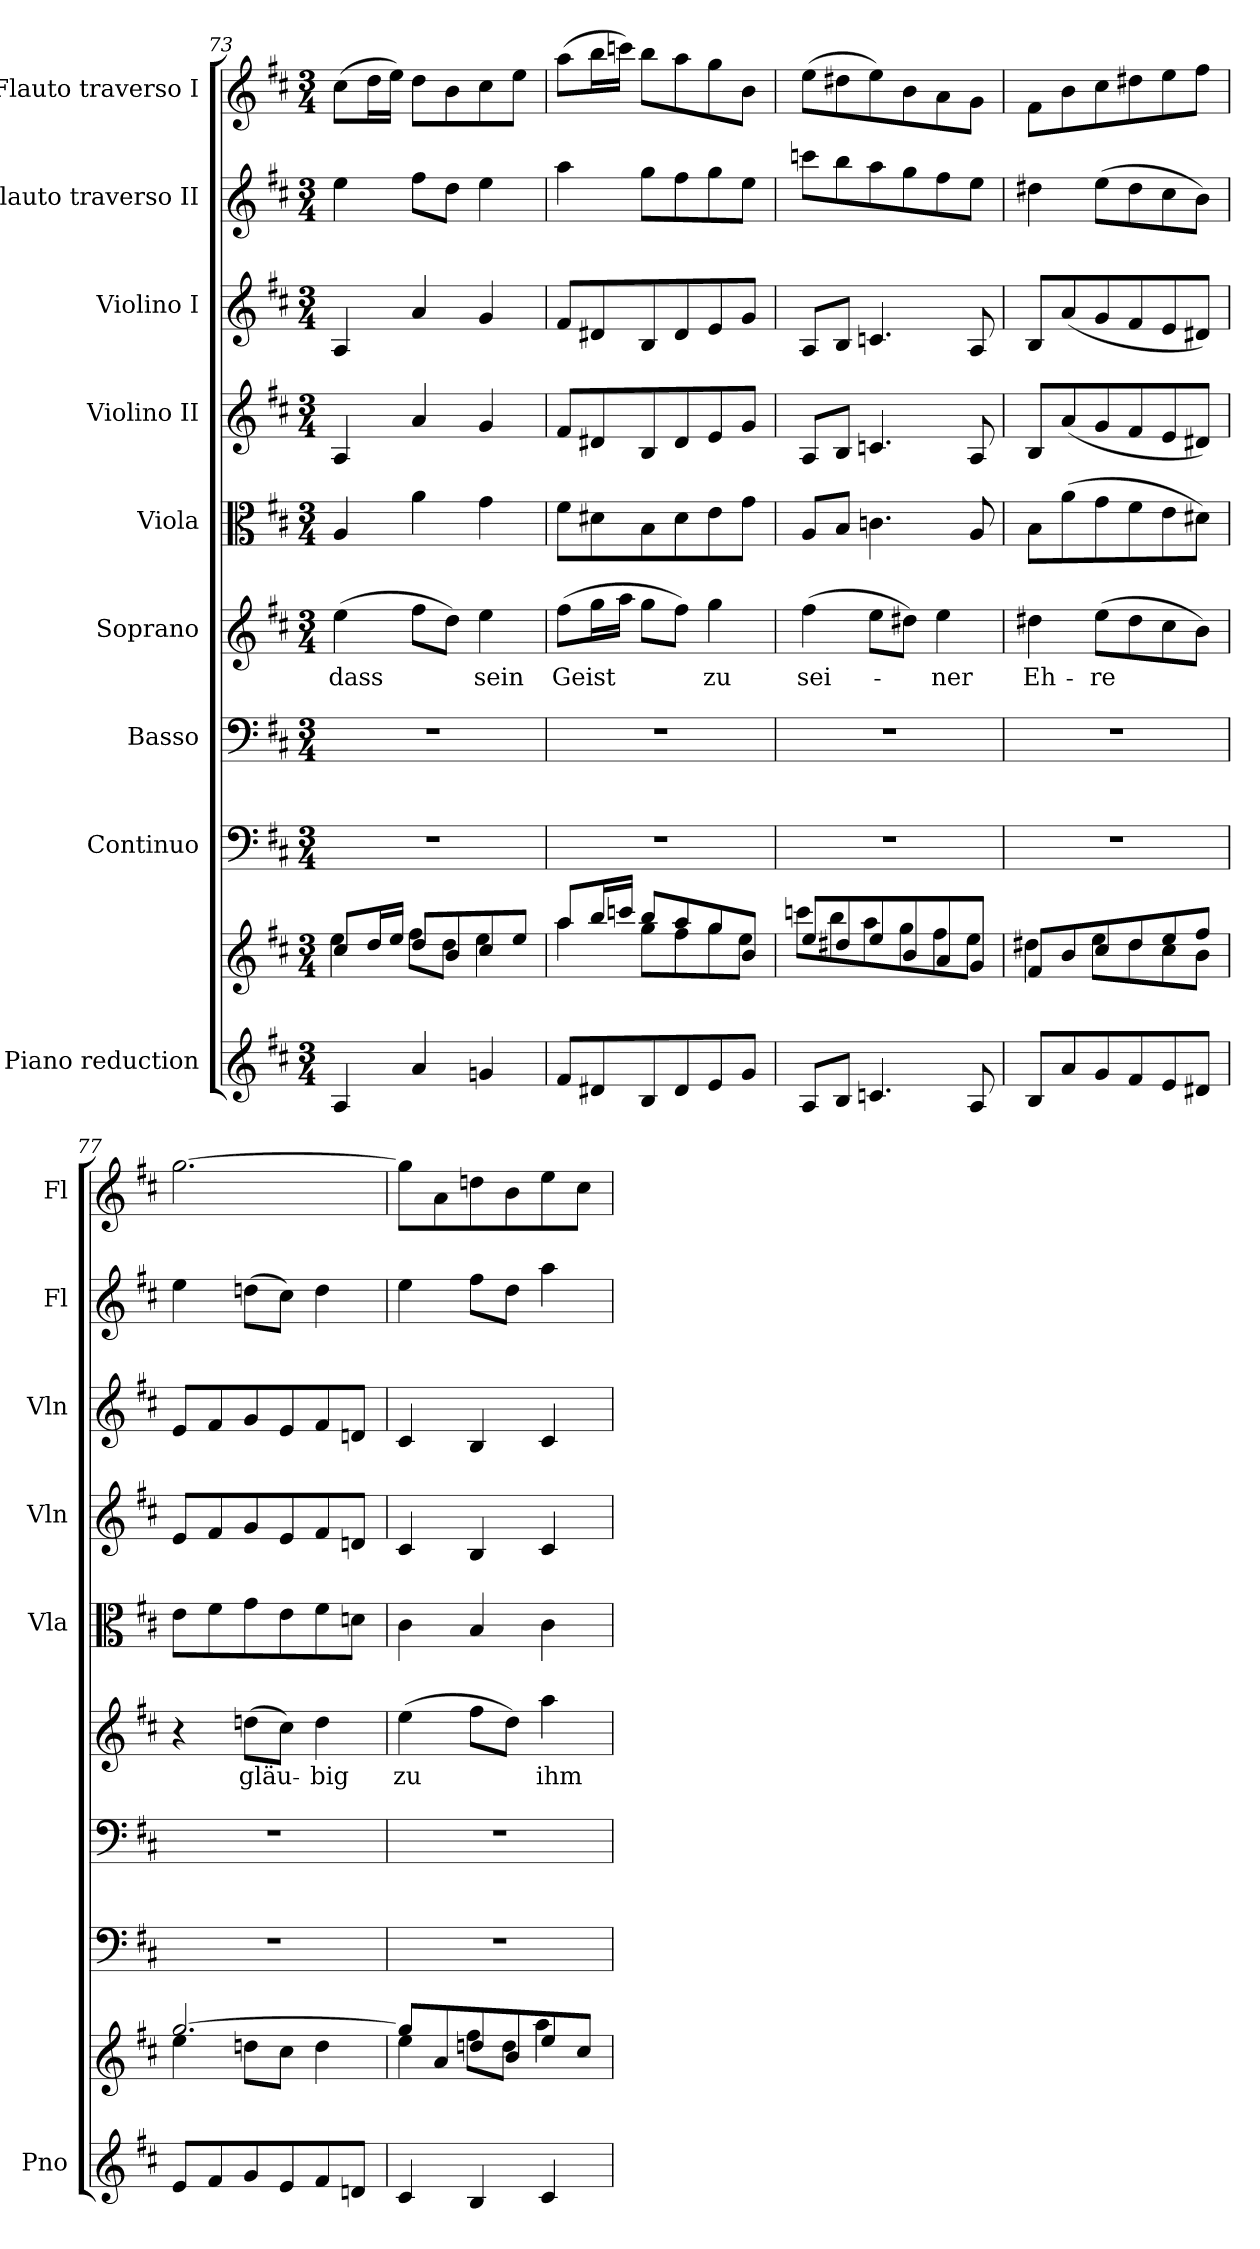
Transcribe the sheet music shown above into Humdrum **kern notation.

**kern	**kern	**kern	**kern	**kern	**text	**kern	**kern	**kern	**kern	**kern
*part9	*part9	*part8	*part7	*part6	*part6	*part5	*part4	*part3	*part2	*part1
*staff10	*staff9	*staff8	*staff7	*staff6	*staff6	*staff5	*staff4	*staff3	*staff2	*staff1
*I"Piano reduction	*	*I"Continuo	*I"Basso	*I"Soprano	*	*I"Viola	*I"Violino II	*I"Violino I	*I"Flauto traverso II	*I"Flauto traverso I
*I'Pno	*	*	*	*	*	*I'Vla	*I'Vln	*I'Vln	*I'Fl	*I'Fl
!!LO:LB:g=z
*clefG2	*clefG2	*clefF4	*clefF4	*clefG2	*	*clefC3	*clefG2	*clefG2	*clefG2	*clefG2
*k[f#c#]	*k[f#c#]	*k[f#c#]	*k[f#c#]	*k[f#c#]	*	*k[f#c#]	*k[f#c#]	*k[f#c#]	*k[f#c#]	*k[f#c#]
*M3/4	*M3/4	*M3/4	*M3/4	*M3/4	*	*M3/4	*M3/4	*M3/4	*M3/4	*M3/4
=73	=73	=73	=73	=73	=73	=73	=73	=73	=73	=73
*	*^	*	*	*	*	*	*	*	*	*
!	!	!	!	!	!	!LO:LY:b	!	!	!	!	!
4A/	8cc#/L	4ee\	2.r	2.r	(4ee\	dass	4A/	4A/	4A/	4ee\	(8cc#\L
.	16dd/L	.	.	.	.	.	.	.	.	.	16dd\L
.	16ee/JJ	.	.	.	.	.	.	.	.	.	16ee\JJ)
4a/	8dd/L	8ff#\L	.	.	8ff#\L	.	4a\	4a/	4a/	8ff#\L	8dd\L
.	8b/	8dd\J	.	.	8dd\J)	.	.	.	.	8dd\J	8b\
!	!	!	!	!	!	!LO:LY:b	!	!	!	!	!
4gn/	8cc#/	4ee\	.	.	4ee\	sein	4g\	4g/	4g/	4ee\	8cc#\
.	8ee/J	.	.	.	.	.	.	.	.	.	8ee\J
=74	=74	=74	=74	=74	=74	=74	=74	=74	=74	=74	=74
!	!	!	!	!	!	!LO:LY:b	!	!	!	!	!
8f#/L	8aa/L	4aa\	2.r	2.r	(8ff#\L	Geist	8f#\L	8f#/L	8f#/L	4aa\	(8aa\L
8d#X/	16bb/L	.	.	.	16gg\L	.	8d#X\	8d#X/	8d#X/	.	16bb\L
.	16cccn/JJ	.	.	.	16aa\JJ	.	.	.	.	.	16cccn\JJ)
8B/	8bb/L	8gg\L	.	.	8gg\L	.	8B\	8B/	8B/	8gg\L	8bb\L
8d#/	8aa/	8ff#\	.	.	8ff#\J)	.	8d#\	8d#/	8d#/	8ff#\	8aa\
!	!	!	!	!	!	!LO:LY:b	!	!	!	!	!
8e/	8gg/	8gg\	.	.	4gg\	zu	8e\	8e/	8e/	8gg\	8gg\
8g/J	8b/J	8ee\J	.	.	.	.	8g\J	8g/J	8g/J	8ee\J	8b\J
=75	=75	=75	=75	=75	=75	=75	=75	=75	=75	=75	=75
!	!	!	!	!	!	!LO:LY:b	!	!	!	!	!
8A/L	8ee/L	8cccn\L	2.r	2.r	(4ff#\	sei-	8A/L	8A/L	8A/L	8cccn\L	(8ee\L
8B/J	8dd#X/	8bb\	.	.	.	.	8B/J	8B/J	8B/J	8bb\	8dd#X\
4.cn/	8ee/	8aa\	.	.	8ee\L	.	4.cn\	4.cn/	4.cn/	8aa\	8ee\)
.	8b/	8gg\	.	.	8dd#X\J)	.	.	.	.	8gg\	8b\
!	!	!	!	!	!	!LO:LY:b	!	!	!	!	!
.	8a/	8ff#\	.	.	4ee\	-ner	.	.	.	8ff#\	8a\
8A/	8g/J	8ee\J	.	.	.	.	8A/	8A/	8A/	8ee\J	8g\J
=76	=76	=76	=76	=76	=76	=76	=76	=76	=76	=76	=76
!	!	!	!	!	!	!LO:LY:b	!	!	!	!	!
8B/L	8f#/L	4dd#X\	2.r	2.r	4dd#X\	Eh-	8B\L	8B/L	8B/L	4dd#X\	8f#\L
8a/	8b/	.	.	.	.	.	(8a\	(8a/	(8a/	.	8b\
!	!	!	!	!	!	!LO:LY:b	!	!	!	!	!
8g/	8cc#/	8ee\L	.	.	(8ee\L	-re	8g\	8g/	8g/	(8ee\L	8cc#\
8f#/	8dd#/	8dd#\	.	.	8dd#\	.	8f#\	8f#/	8f#/	8dd#\	8dd#X\
8e/	8ee/	8cc#\	.	.	8cc#\	.	8e\	8e/	8e/	8cc#\	8ee\
8d#X/J	8ff#/J	8b\J	.	.	8b\J)	.	8d#X\J)	8d#X/J)	8d#X/J)	8b\J)	8ff#\J
=77	=77	=77	=77	=77	=77	=77	=77	=77	=77	=77	=77
8e/L	[2.gg/	4ee\	2.r	2.r	4r	.	8e\L	8e/L	8e/L	4ee\	[2.gg\
8f#/	.	.	.	.	.	.	8f#\	8f#/	8f#/	.	.
!	!	!	!	!	!	!LO:LY:b	!	!	!	!	!
8g/	.	8ddn\L	.	.	(8ddn\L	gläu-	8g\	8g/	8g/	(8ddn\L	.
8e/	.	8cc#\J	.	.	8cc#\J)	.	8e\	8e/	8e/	8cc#\J)	.
!	!	!	!	!	!	!LO:LY:b	!	!	!	!	!
8f#/	.	4dd\	.	.	4dd\	-big	8f#\	8f#/	8f#/	4dd\	.
8dn/J	.	.	.	.	.	.	8dn\J	8dn/J	8dn/J	.	.
=78	=78	=78	=78	=78	=78	=78	=78	=78	=78	=78	=78
!	!	!	!	!	!	!LO:LY:b	!	!	!	!	!
4c#/	8gg/L]	4ee\	2.r	2.r	(4ee\	zu	4c#\	4c#/	4c#/	4ee\	8gg\L]
.	8a/	.	.	.	.	.	.	.	.	.	8a\
4B/	8ddn/	8ff#\L	.	.	8ff#\L	.	4B/	4B/	4B/	8ff#\L	8ddn\
.	8b/	8dd\J	.	.	8dd\J)	.	.	.	.	8dd\J	8b\
!	!	!	!	!	!	!LO:LY:b	!	!	!	!	!
4c#/	8ee/	4aa\	.	.	4aa\	ihm	4c#\	4c#/	4c#/	4aa\	8ee\
.	8cc#/J	.	.	.	.	.	.	.	.	.	8cc#\J
*	*v	*v	*	*	*	*	*	*	*	*	*
=	=	=	=	=	=	=	=	=	=	=
*-	*-	*-	*-	*-	*-	*-	*-	*-	*-	*-
